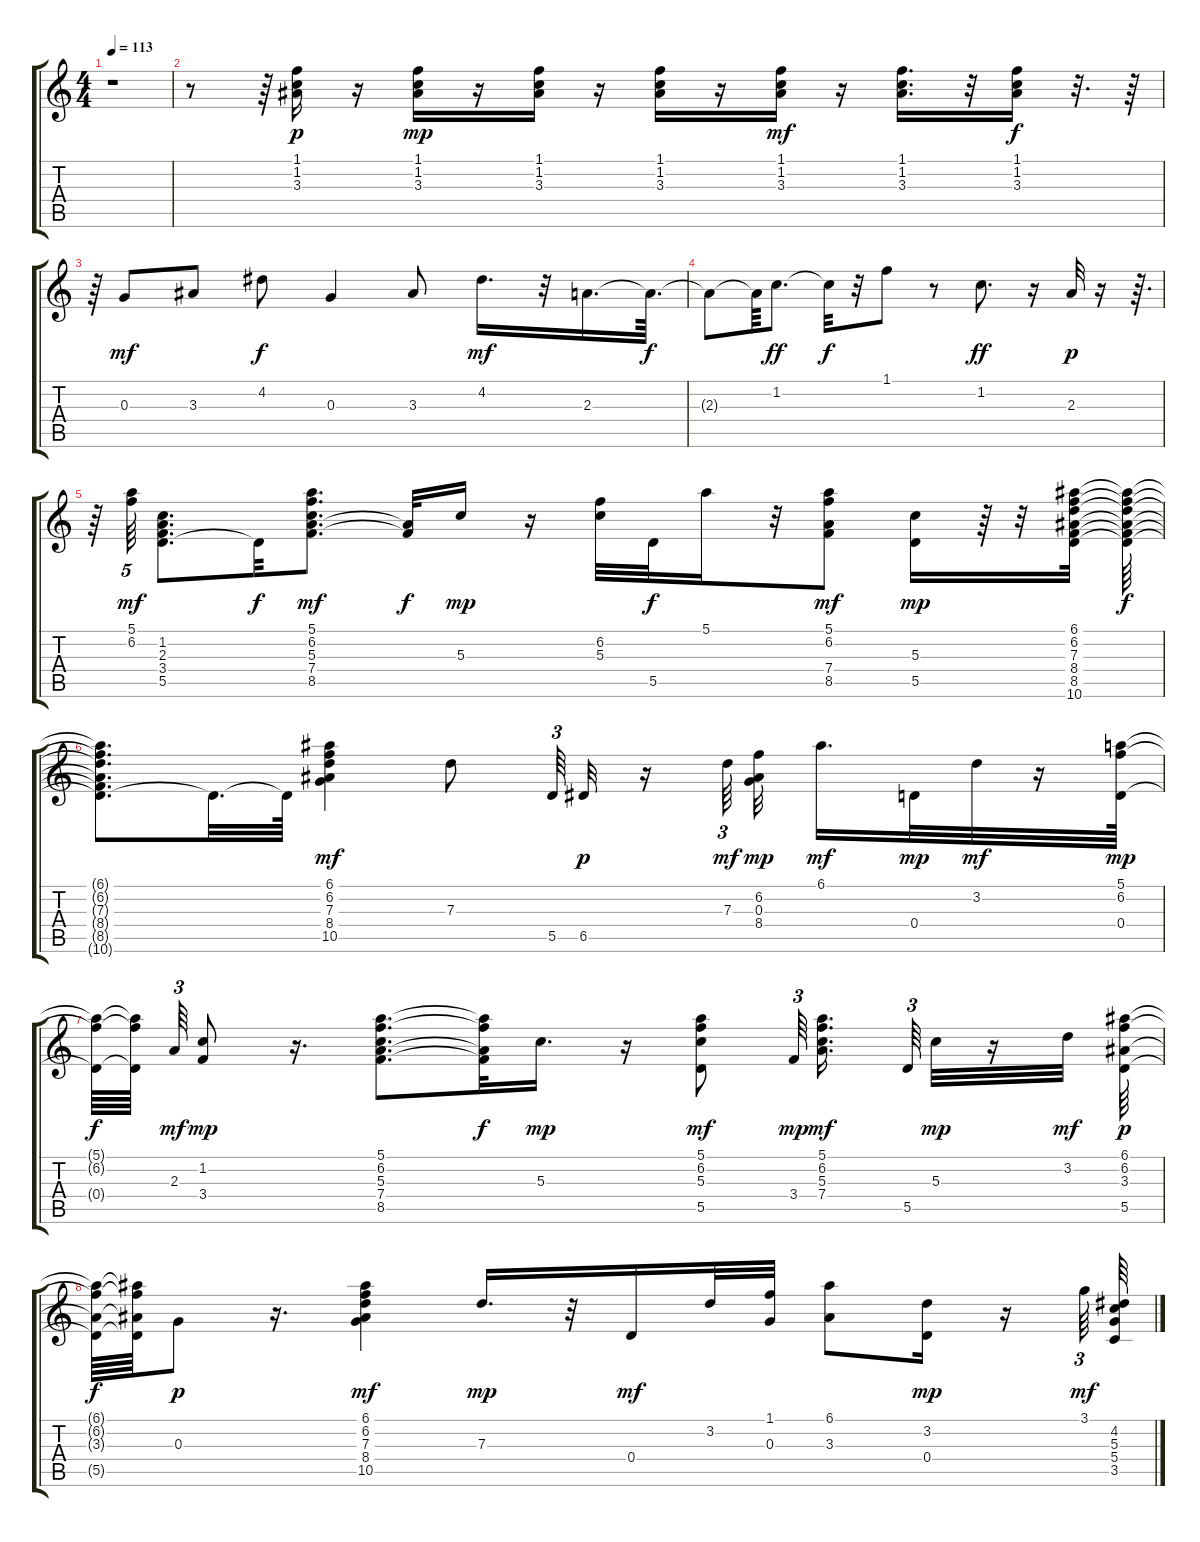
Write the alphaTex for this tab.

\track "" {instrument acousticguitarsteel}
\staff {score tabs}
\tuning (E4 B3 G3 D3 A2 E2) {hide}
\ts (4 4)
\tempo 113
\clef g2
\ks c
r.1{dy f} |
r.8 r.64 (1.1 1.2 3.3).16{dy p} r.16 (1.1 1.2 3.3).16{dy mp} r.16 (1.1 1.2 3.3).16 r.16 (1.1 1.2 3.3).16 r.16 (1.1 1.2 3.3).16{dy mf} r.16 (1.1 1.2 3.3).16{d} r.32 (1.1 1.2 3.3).16{dy f} r.32{d} r.64 |
r.64 0.3.8{dy mf} 3.3.8 4.2.8{dy f} 0.3.4 3.3.8 4.2.16{d dy mf} r.32 2.3.16{d} 2.3{t}.64{d dy f} |
2.3{t}.8 2.3{t}.64 1.2.8{d dy ff} 1.2{t}.32{dy f} r.32 1.1.8 r.8 1.2.8{d dy ff} r.16 2.3.32{dy p} r.16 r.64{d} |
r.64 (5.1 6.2).64{tu (5 4) dy mf} (1.2 2.3 3.4 5.5).8{d} 5.5{t}.32{dy f} (5.1 6.2 5.3 7.4 8.5).8{d dy mf} (7.4{t} 8.5{t}).32{dy f} 5.3.16{dy mp} r.16 (6.2 5.3).32 5.5.32{dy f} 5.1.16 r.32 (5.1 6.2 7.4 8.5).8{dy mf} (5.3 5.5).16{dy mp} r.64 r.32 (6.1 6.2 7.3 8.4 8.5 10.6).32 (6.1{t} 6.2{t} 7.3{t} 8.4{t} 8.5{t} 10.6{t}).64{dy f} |
(6.1{t} 6.2{t} 7.3{t} 8.4{t} 8.5{t} 10.6{t}).8{d} 10.6{t}.32{d} 10.6{t}.64 (6.1 6.2 7.3 8.4 10.5).4{dy mf} 7.3.8 5.5.64{tu (3 2)} 6.5.32{dy p} r.16 7.3.64{tu (3 2) dy mf} (6.2 0.3 8.4).32{dy mp} 6.1.16{d dy mf} 0.4.32{dy mp} 3.2.32{dy mf} r.16 (5.1 6.2 0.4).64{dy mp} |
(5.1{t} 6.2{t} 0.4{t}).64{dy f} (5.1{t} 6.2{t} 0.4{t}).64 2.3.64{tu (3 2) dy mf} (1.2 3.4).8{dy mp} r.16{d} (5.1 6.2 5.3 7.4 8.5).8{d} (5.1{t} 6.2{t} 7.4{t} 8.5{t}).32{dy f} 5.3.16{d dy mp} r.16 (5.1 6.2 5.3 5.5).8{dy mf} 3.4.64{tu (3 2) dy mp} (5.1 6.2 5.3 7.4).16{d dy mf} 5.5.64{tu (3 2)} 5.3.32{dy mp} r.16 3.2.32{dy mf} (6.1 6.2 3.3 5.5).64{dy p} |
(6.1{t} 6.2{t} 3.3{t} 5.5{t}).64{dy f} (6.1{t} 6.2{t} 3.3{t} 5.5{t}).64 0.3.8{dy p} r.16{d} (6.1 6.2 7.3 8.4 10.5).4{dy mf} 7.3.16{d dy mp} r.32 0.4.16{dy mf} 3.2.32 (1.1 0.3).32 (6.1 3.3).8 (3.2 0.4).16{dy mp} r.16 3.1.64{tu (3 2) dy mf} (4.2 5.3 5.4 3.5).64
